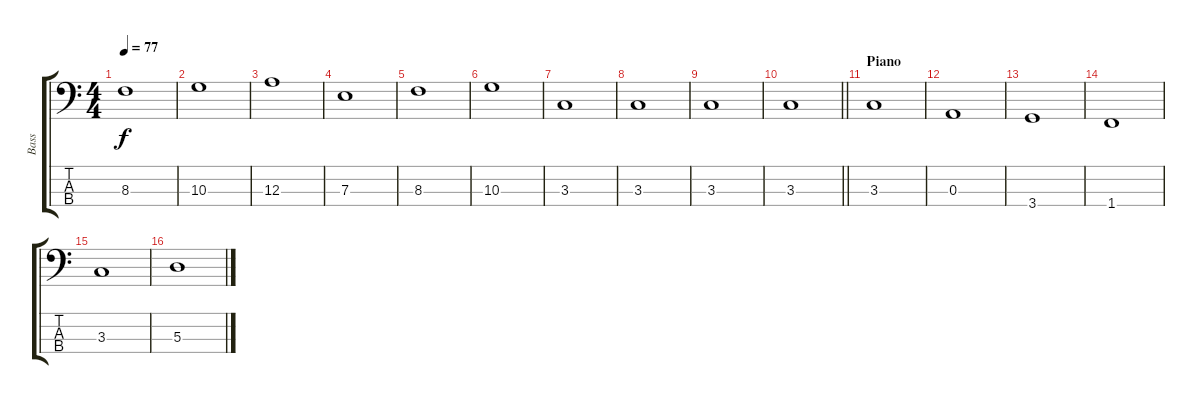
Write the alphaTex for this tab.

\track ("Bass" "Bass") {instrument electricbassfinger}
\staff {score tabs}
\tuning (G2 D2 A1 E1) {hide}
\ts (4 4)
\tempo 77
\clef f4
\ks c
8.3.1{dy f} |
10.3.1 |
12.3.1 |
7.3.1 |
8.3.1 |
10.3.1 |
3.3.1 |
3.3.1 |
3.3.1 |
\barLineRight lightlight
3.3.1 |
\section ("" "Piano")
3.3.1 |
0.3.1 |
3.4.1 |
1.4.1 |
3.3.1 |
5.3.1
